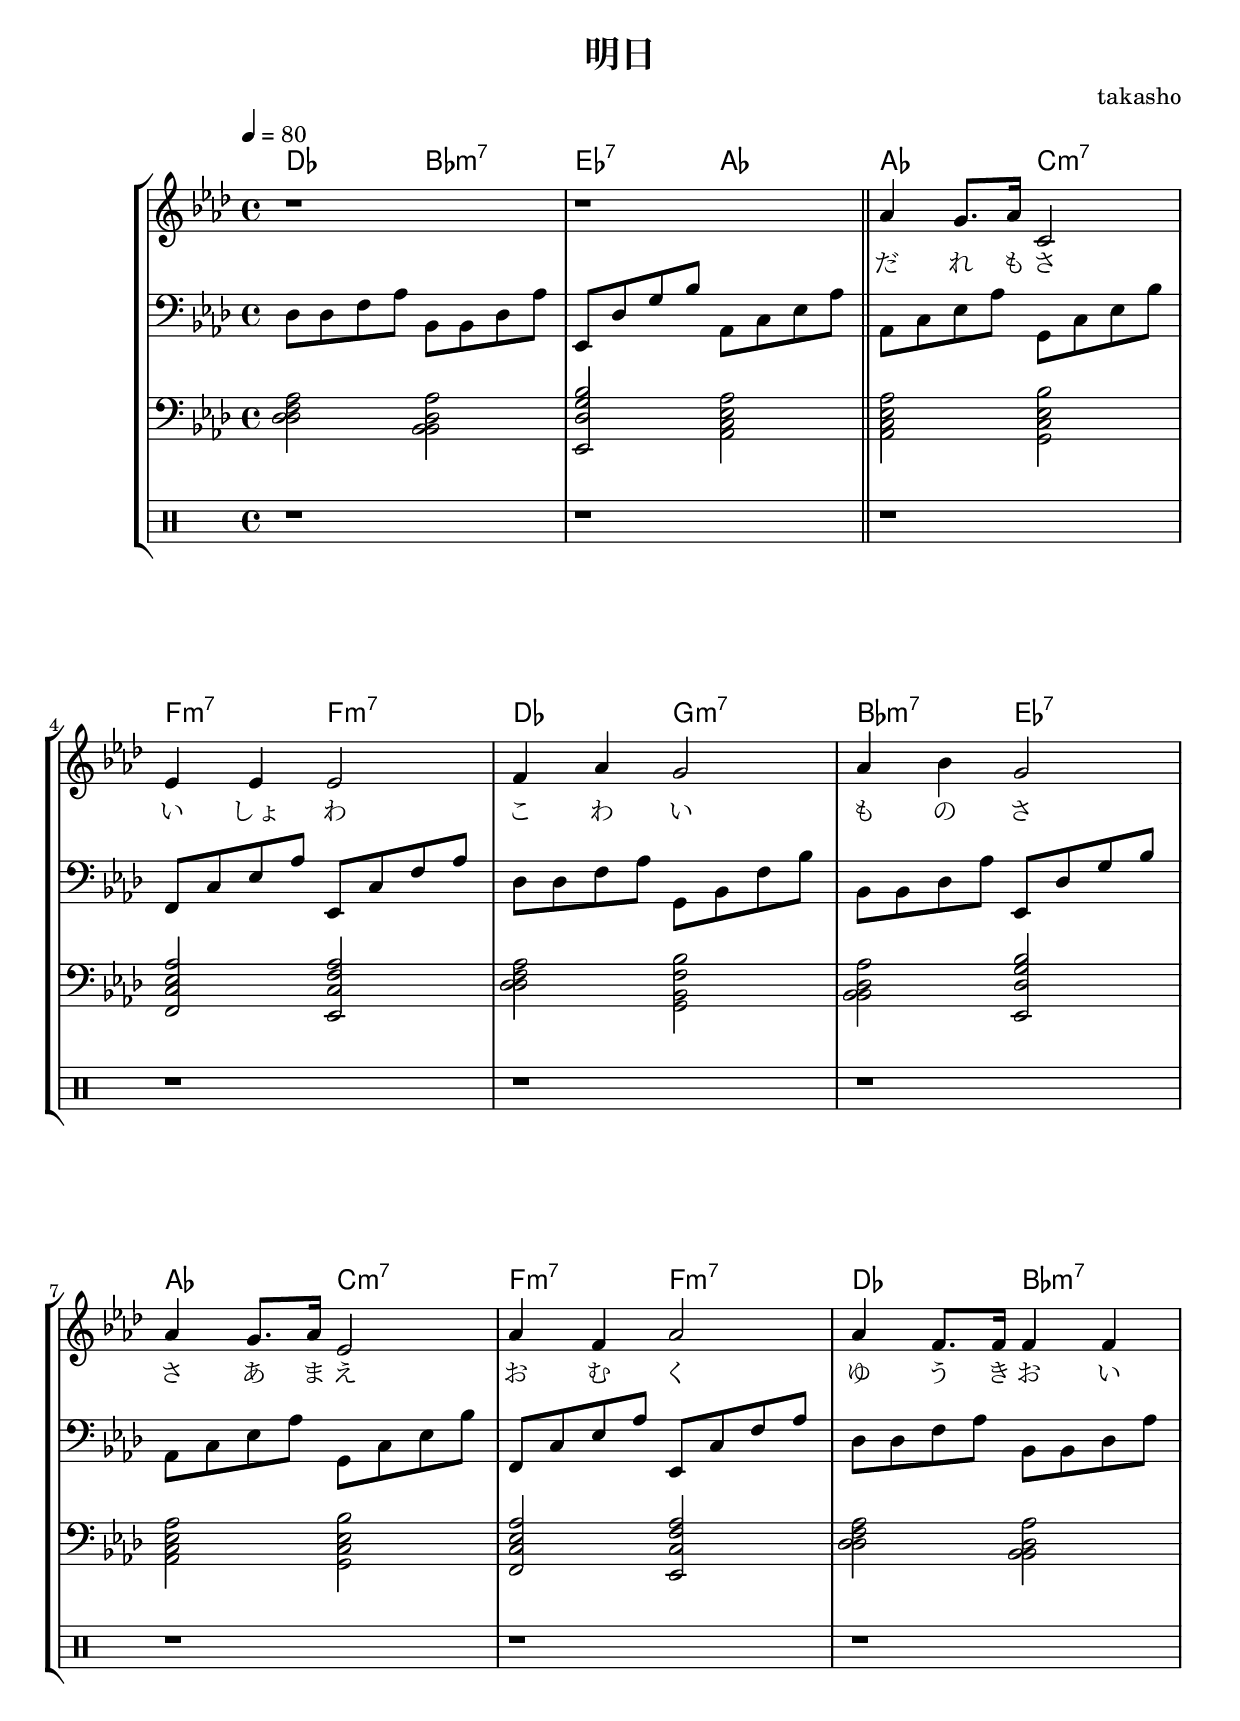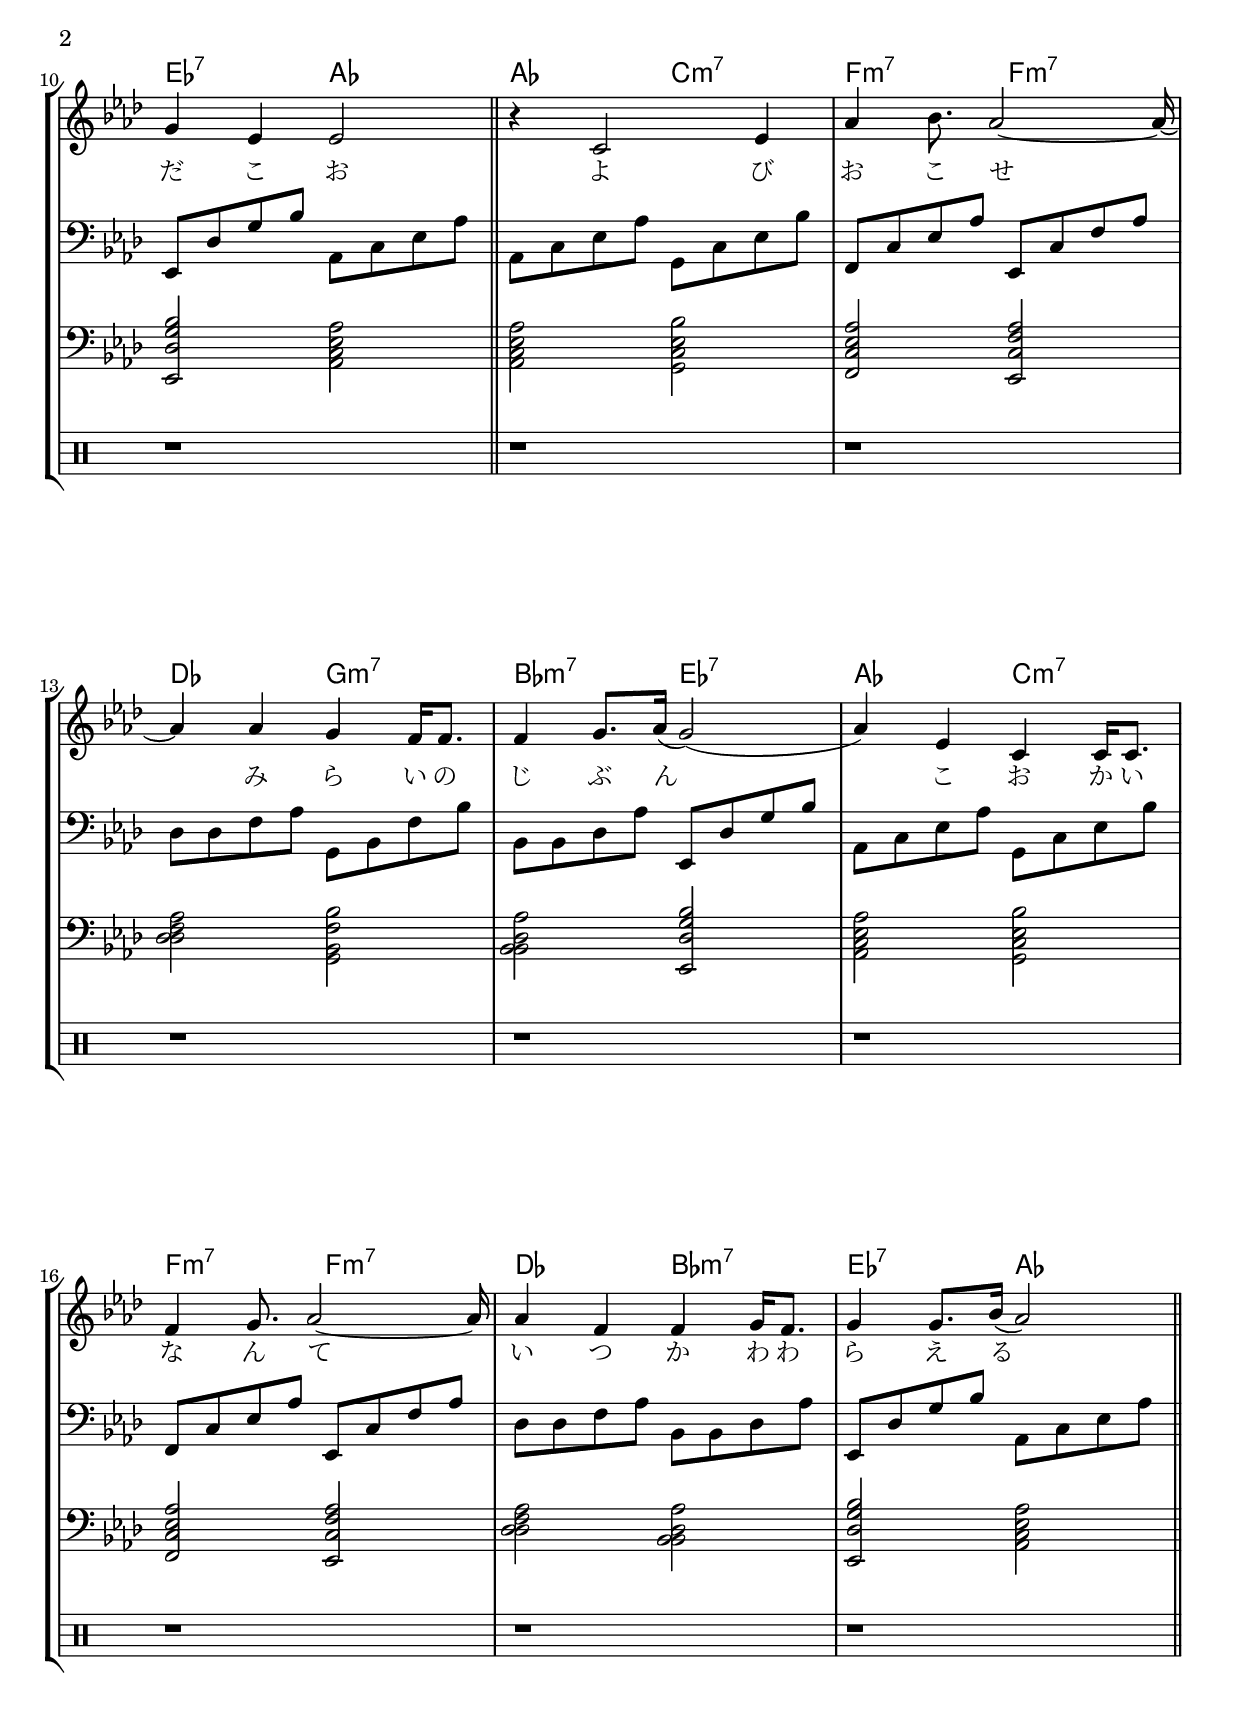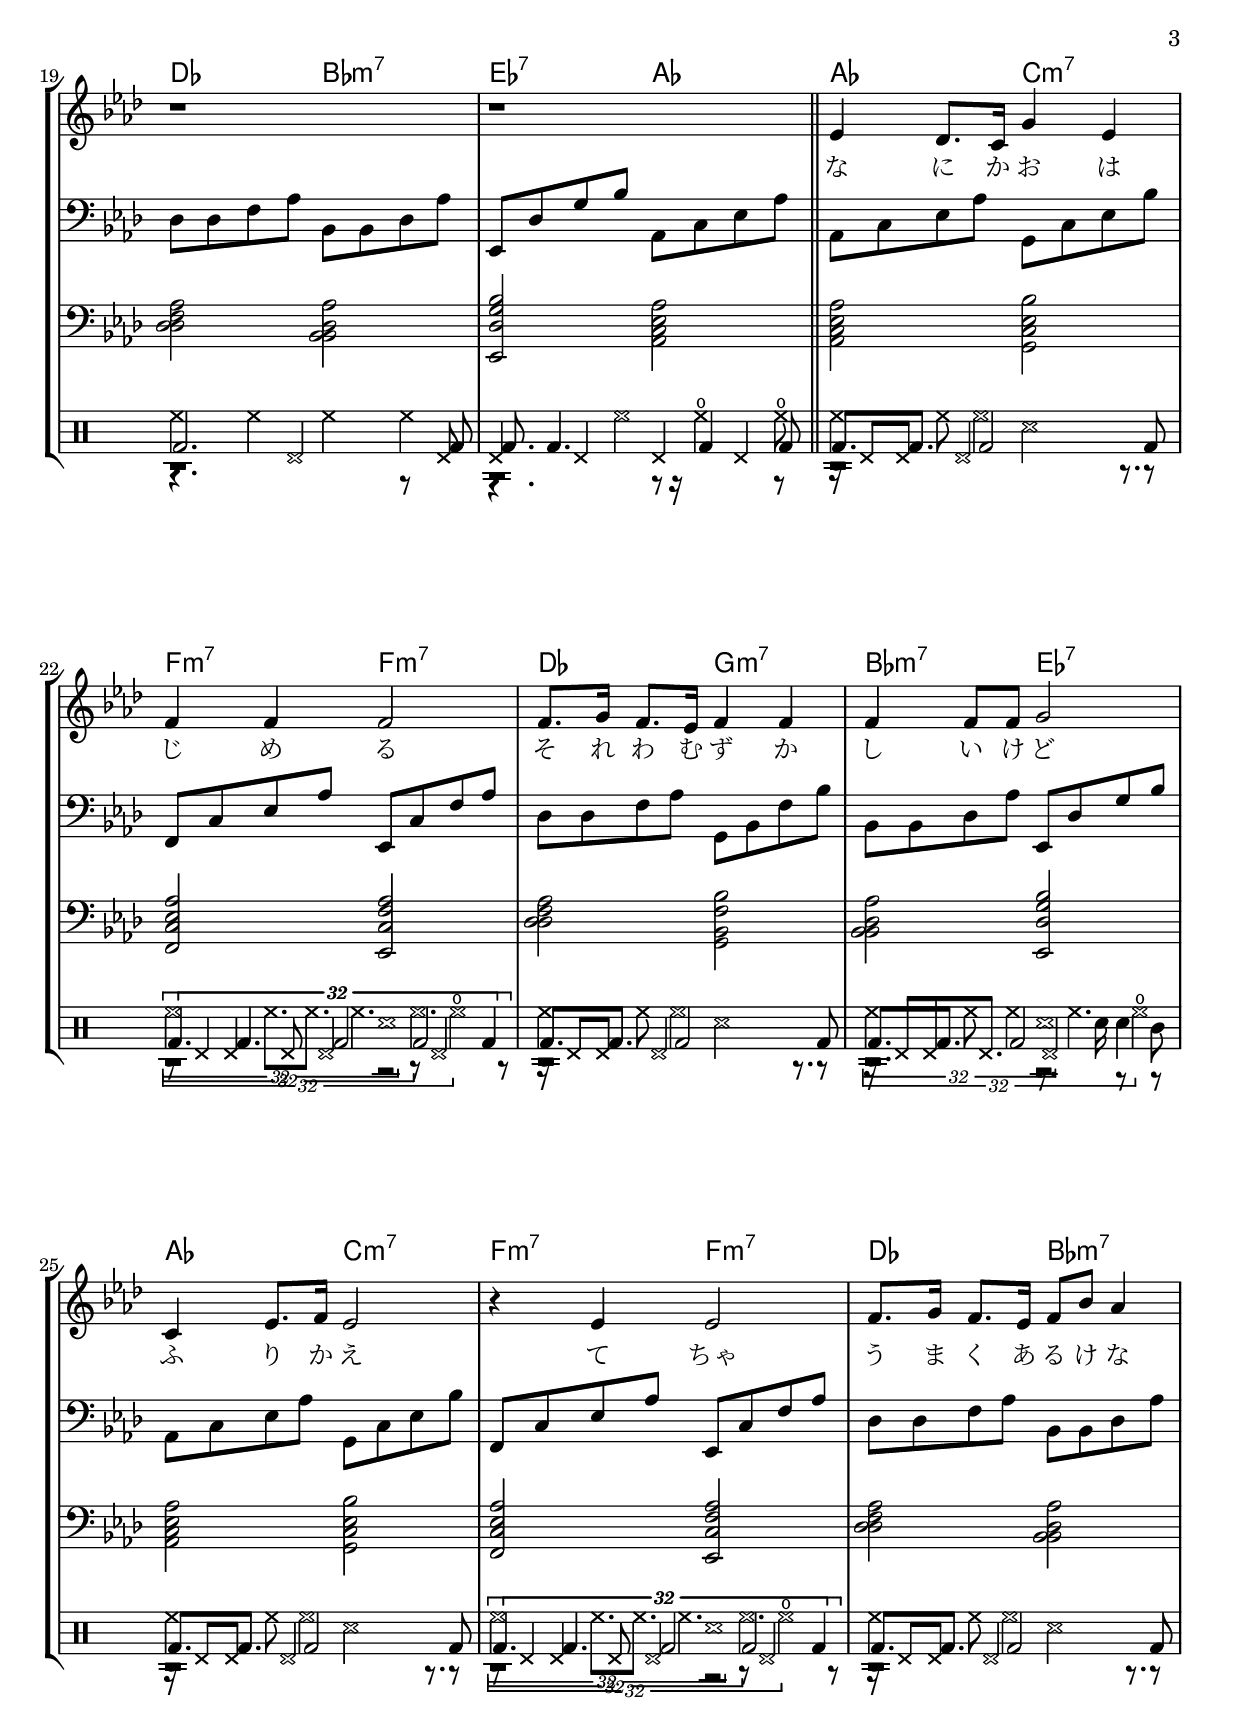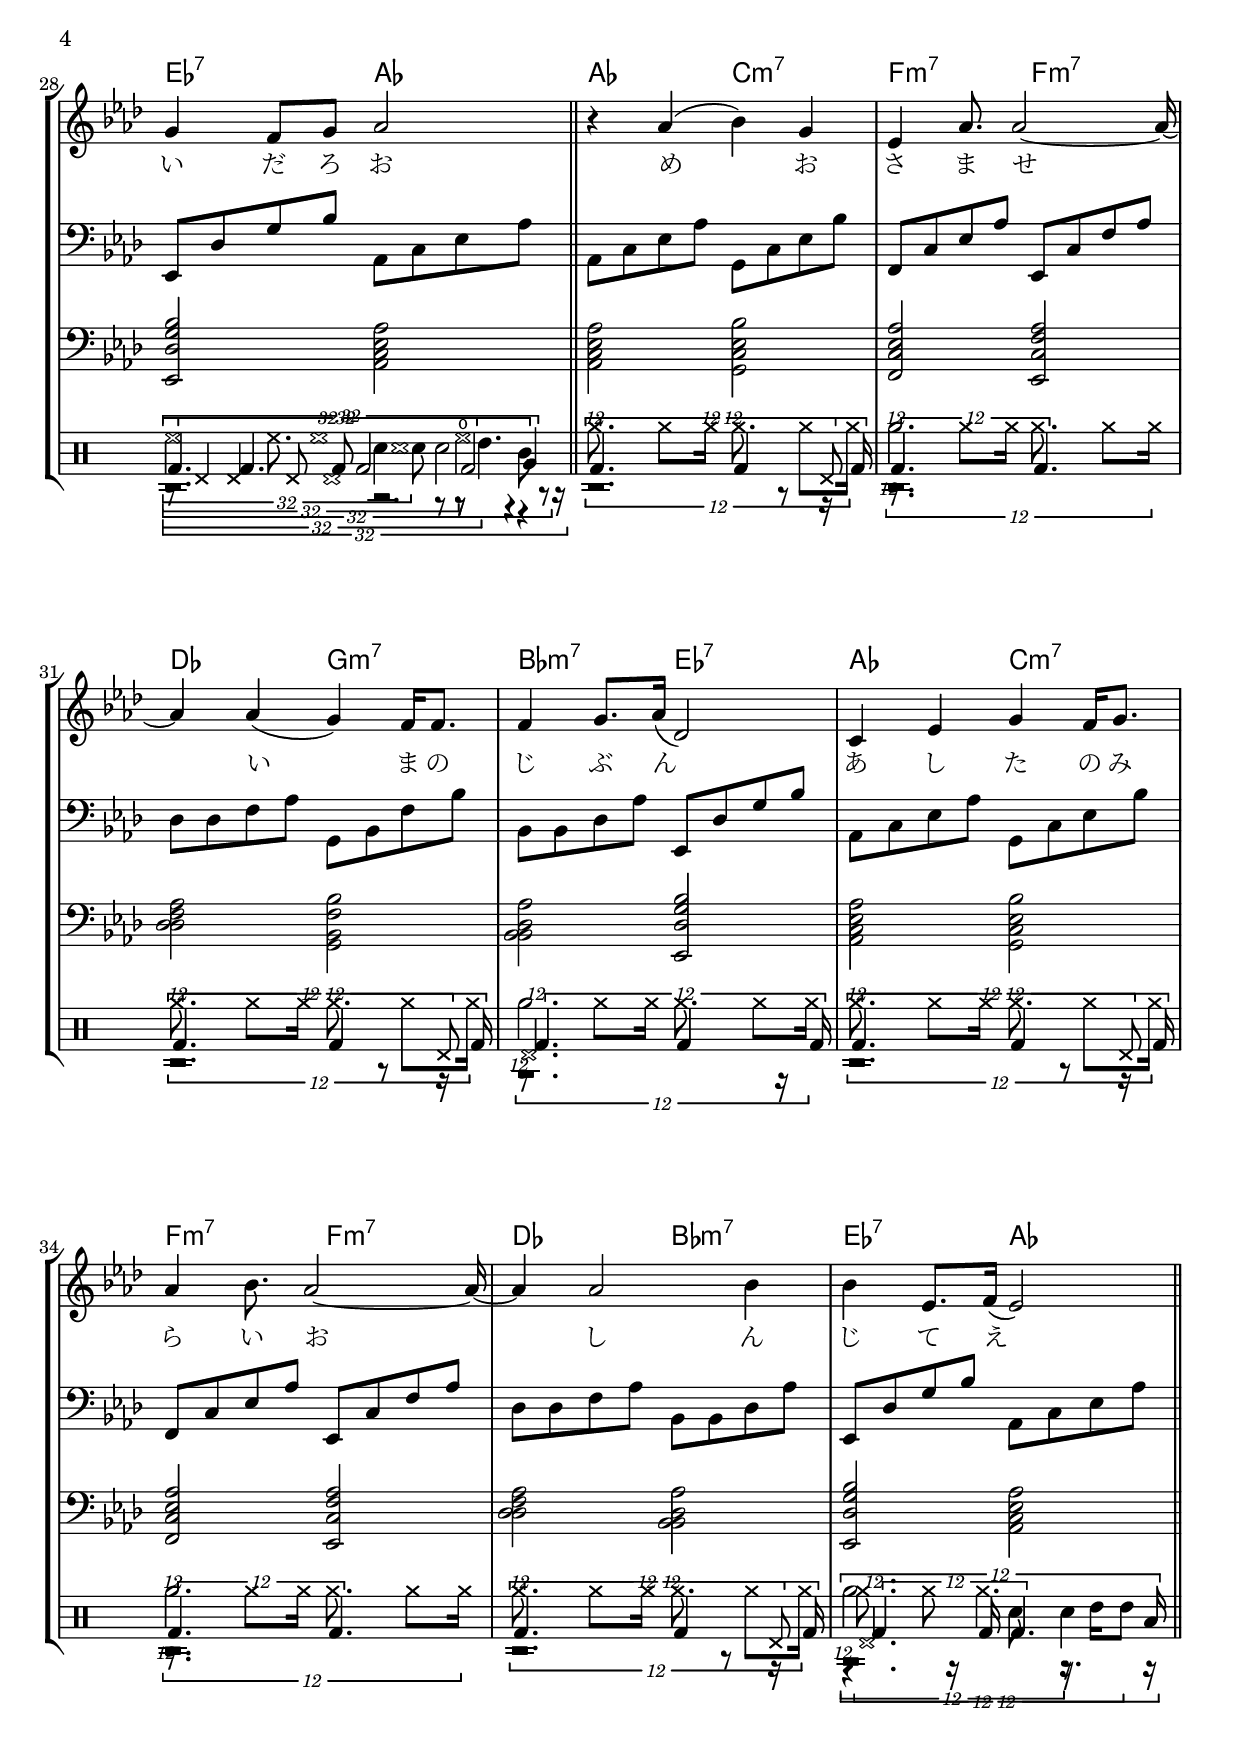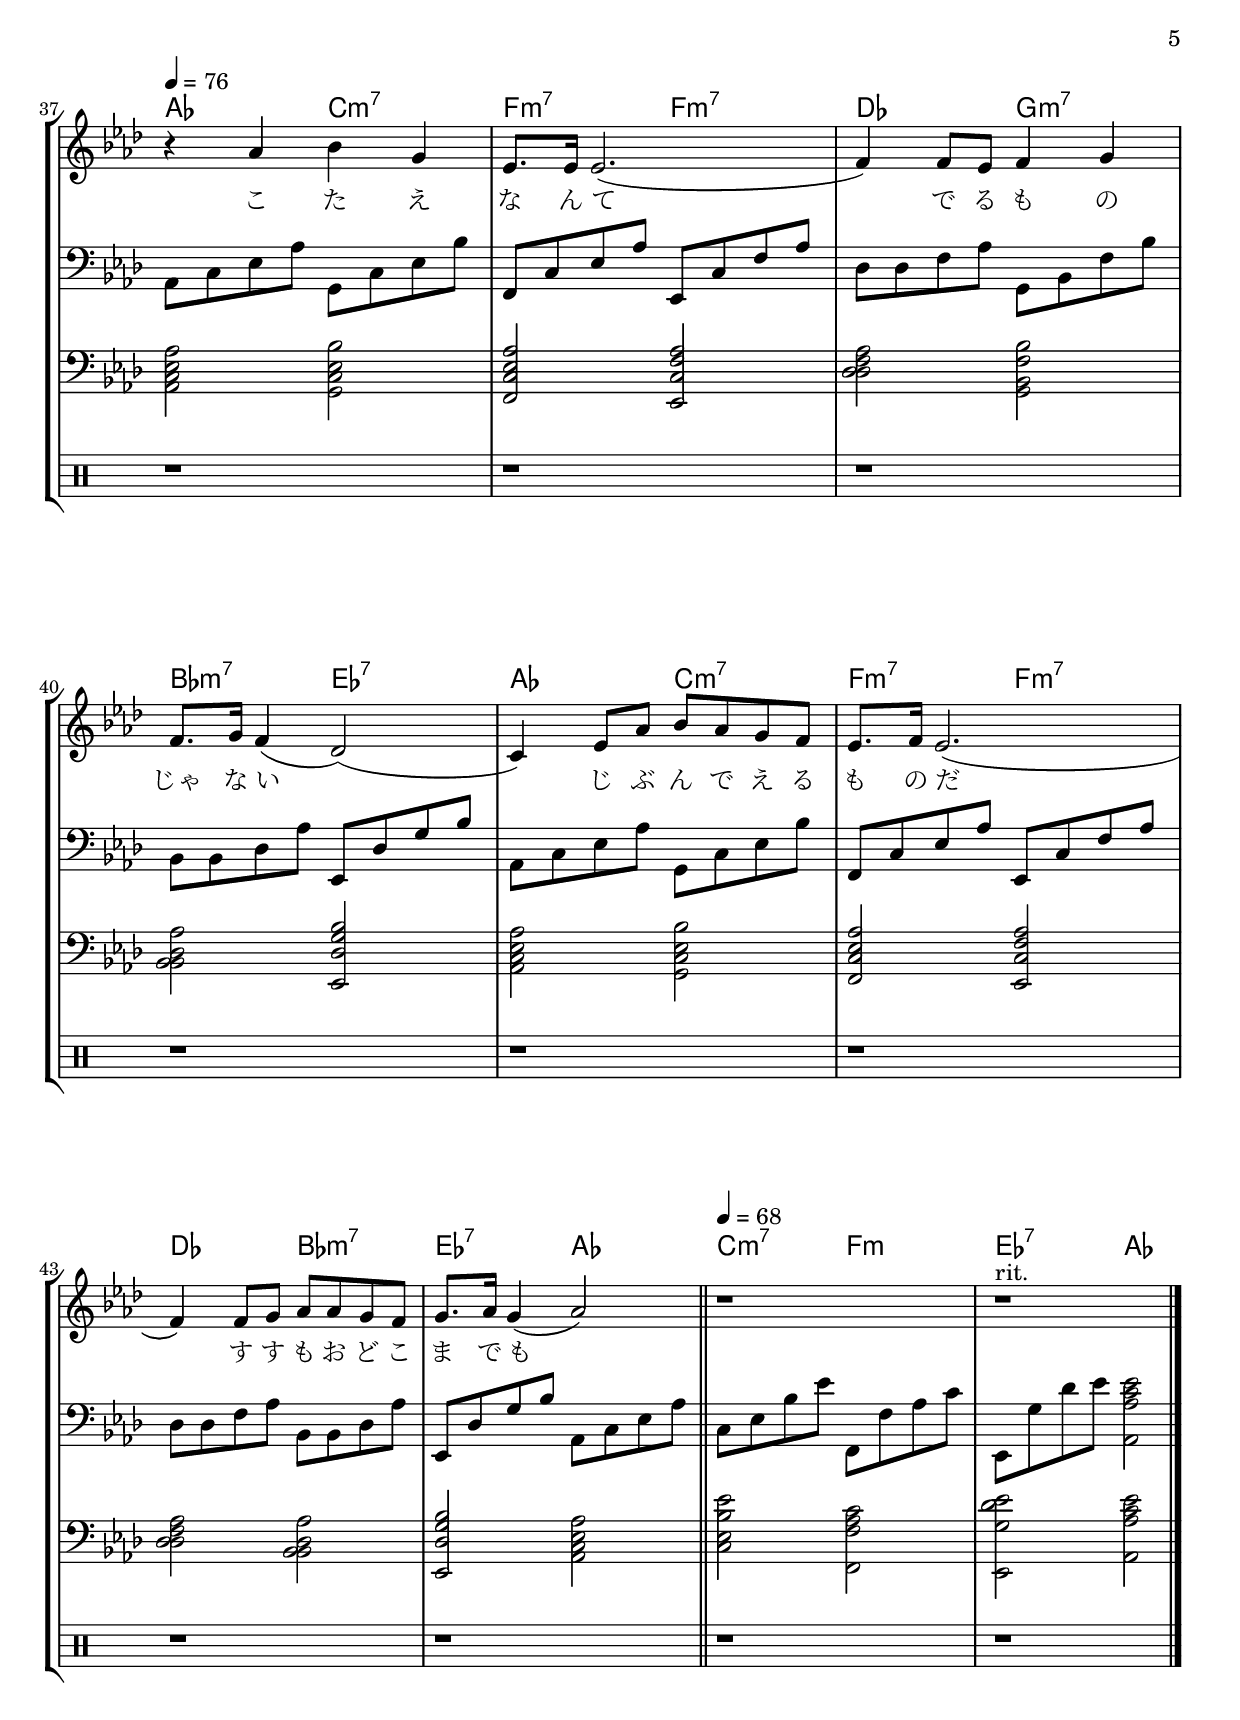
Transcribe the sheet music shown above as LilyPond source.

\version "2.12.1"

\header {
	title = \markup {明日}
	composer = \markup \center-column {takasho}
}

harmony = \chordmode {
	des2 bes:min7 es:7 as 

	as c:min7 f:min7 f:min7 des g:min7 bes:min7 es:7 as c:min7 f:min7 f:min7 des bes:min7 es:7 as 

	as c:min7 f:min7 f:min7 des g:min7 bes:min7 es:7 as c:min7 f:min7 f:min7 des bes:min7 es:7 as 

	des bes:min7 es:7 as 

	as c:min7 f:min7 f:min7 des g:min7 bes:min7 es:7 as c:min7 f:min7 f:min7 des bes:min7 es:7 as 

	as c:min7 f:min7 f:min7 des g:min7 bes:min7 es:7 as c:min7 f:min7 f:min7 des bes:min7 es:7 as 

	as c:min7 f:min7 f:min7 des g:min7 bes:min7 es:7 as c:min7 f:min7 f:min7 des bes:min7 es:7 as 

	c:min7 f:m es:7 as 
}

melody = {
	\key as \major
	\tempo 4 = 80
	r1 | r1   
	\set Staff.midiInstrument = #"fss0.35"
	 as'4  g'8.  as'16  c'2 
	es'4  es'4  es'2 
	f'4  as'4  g'2 
	as'4  bes'4  g'2 
	as'4  g'8.  as'16  es'2 
	as'4  f'4  as'2 
	as'4  f'8.  f'16  f'4  f'4 
	g'4  es'4  es'2
	\set Staff.midiInstrument = #"fss0.35"
	r4 c'2  es'4 
	as'4  bes'8.  as'2~as'16~ 
	as'4  as'4  g'4  f'16  f'8. 
	f'4  g'8.  as'16  (g'2) 
	(as'4)  es'4  c'4  c'16  c'8. 
	f'4  g'8.  as'2~as'16 
	as'4  f'4  f'4  g'16  f'8. 
	g'4  g'8.  bes'16  (as'2)
	r1 | r1   
	\set Staff.midiInstrument = #"fss0.35"
	 es'4  des'8.  c'16  g'4  es'4 
	f'4  f'4  f'2 
	f'8.  g'16  f'8.  es'16  f'4  f'4 
	f'4  f'8  f'8  g'2 
	c'4  es'8.  f'16  es'2 
	r4  es'4  es'2 
	f'8.  g'16  f'8.  es'16  f'8  bes'8  as'4 
	g'4  f'8  g'8  as'2
	\set Staff.midiInstrument = #"fss0.35"
	r4 as'4  (bes'4)  g'4 
	es'4  as'8.  as'2~as'16~ 
	as'4  as'4  (g'4)  f'16  f'8. 
	f'4  g'8.  as'16  (des'2) 
	c'4  es'4  g'4  f'16  g'8. 
	as'4  bes'8.  as'2~as'16~ 
	as'4  as'2  bes'4 
	bes'4  es'8.  f'16  (es'2)
	\set Staff.midiInstrument = #"fss0.35"
		\tempo 4 = 76
r4 as'4  bes'4  g'4 
	es'8.  es'16  es'2. 
	(f'4)  f'8  es'8  f'4  g'4 
	f'8.  g'16  f'4  (des'2) 
	(c'4)  es'8  as'8  bes'8  as'8  g'8  f'8 
	es'8.  f'16  es'2. 
	(f'4)  f'8  g'8  as'8  as'8  g'8  f'8 
	g'8.  as'16  g'4  (as'2)
	\tempo 4 = 68
	r1 | r1^"rit." \bar "|."
}

words = \lyricmode {
	
	だ  れ  も  さ  い  しょ  わ  こ  わ  い  も  の  さ  さ  あ  ま  え  お  む  く  ゆ  う  き  お  い  だ  こ  お  
	よ  び  お  こ  せ  み  ら  い  の  じ  ぶ  ん  こ  お  か  い  な  ん  て  い  つ  か  わ  わ  ら  え  る  
	
	な  に  か  お  は  じ  め  る  そ  れ  わ  む  ず  か  し  い  け  ど  ふ  り  か  え  て  ちゃ  う  ま  く  あ  る  け  な  い  だ  ろ  お  
	め  お  さ  ま  せ  い  ま  の  じ  ぶ  ん  あ  し  た  の  み  ら  い  お  し  ん  じ  て  え  
	こ  た  え  な  ん  て  で  る  も  の  じゃ  な  い  じ  ぶ  ん  で  え  る  も  の  だ  す  す  も  お  ど  こ  ま  で  も  
	
}

tempochange = {
	\tempo 4 = 80
	r1 | r1 \bar "||"
	\tempo 4 = 80
	r1 | r1 | r1 | r1 | r1 | r1 | r1 | r1 \bar "||"
	\tempo 4 = 80
	r1 | r1 | r1 | r1 | r1 | r1 | r1 | r1 \bar "||"
	\tempo 4 = 80
	r1 | r1 \bar "||"
	\tempo 4 = 80
	r1 | r1 | r1 | r1 | r1 | r1 | r1 | r1 \bar "||"
	\tempo 4 = 80
	r1 | r1 | r1 | r1 | r1 | r1 | r1 | r1 \bar "||"
	\tempo 4 = 76
	r1 | r1 | r1 | r1 | r1 | r1 | r1 | r1 \bar "||"
	\tempo 4 = 68
	r1 | \tempo 4 = 51 r2 \tempo 4 = 45 r2 \bar "|."
}

mainacc = {
	\clef bass
	\set Staff.midiInstrument = #"Acoustic Guitar (steel)"
	\key as \major
	\tempo 4 = 80
	des8 des8 f8 as8
	bes,8 bes,8 des8 as8
	es,8 des8 g8 bes8
	as,8 c8 es8 as8
	\bar "||"

	\set Staff.midiInstrument = #"Acoustic Guitar (steel)"
	as,8 c8 es8 as8
	g,8 c8 es8 bes8
	f,8 c8 es8 as8
	es,8 c8 f8 as8
	des8 des8 f8 as8
	g,8 bes,8 f8 bes8
	bes,8 bes,8 des8 as8
	es,8 des8 g8 bes8
	as,8 c8 es8 as8
	g,8 c8 es8 bes8
	f,8 c8 es8 as8
	es,8 c8 f8 as8
	des8 des8 f8 as8
	bes,8 bes,8 des8 as8
	es,8 des8 g8 bes8
	as,8 c8 es8 as8
	\bar "||"

	\set Staff.midiInstrument = #"Acoustic Guitar (steel)"
	as,8 c8 es8 as8
	g,8 c8 es8 bes8
	f,8 c8 es8 as8
	es,8 c8 f8 as8
	des8 des8 f8 as8
	g,8 bes,8 f8 bes8
	bes,8 bes,8 des8 as8
	es,8 des8 g8 bes8
	as,8 c8 es8 as8
	g,8 c8 es8 bes8
	f,8 c8 es8 as8
	es,8 c8 f8 as8
	des8 des8 f8 as8
	bes,8 bes,8 des8 as8
	es,8 des8 g8 bes8
	as,8 c8 es8 as8
	\bar "||"

	\set Staff.midiInstrument = #"Acoustic Guitar (steel)"
	des8 des8 f8 as8
	bes,8 bes,8 des8 as8
	es,8 des8 g8 bes8
	as,8 c8 es8 as8
	\bar "||"

	\set Staff.midiInstrument = #"Acoustic Guitar (steel)"
	as,8 c8 es8 as8
	g,8 c8 es8 bes8
	f,8 c8 es8 as8
	es,8 c8 f8 as8
	des8 des8 f8 as8
	g,8 bes,8 f8 bes8
	bes,8 bes,8 des8 as8
	es,8 des8 g8 bes8
	as,8 c8 es8 as8
	g,8 c8 es8 bes8
	f,8 c8 es8 as8
	es,8 c8 f8 as8
	des8 des8 f8 as8
	bes,8 bes,8 des8 as8
	es,8 des8 g8 bes8
	as,8 c8 es8 as8
	\bar "||"

	\set Staff.midiInstrument = #"Acoustic Guitar (steel)"
	as,8 c8 es8 as8
	g,8 c8 es8 bes8
	f,8 c8 es8 as8
	es,8 c8 f8 as8
	des8 des8 f8 as8
	g,8 bes,8 f8 bes8
	bes,8 bes,8 des8 as8
	es,8 des8 g8 bes8
	as,8 c8 es8 as8
	g,8 c8 es8 bes8
	f,8 c8 es8 as8
	es,8 c8 f8 as8
	des8 des8 f8 as8
	bes,8 bes,8 des8 as8
	es,8 des8 g8 bes8
	as,8 c8 es8 as8
	\bar "||"

	\set Staff.midiInstrument = #"Acoustic Guitar (steel)"
	\tempo 4 = 76
	as,8 c8 es8 as8
	g,8 c8 es8 bes8
	f,8 c8 es8 as8
	es,8 c8 f8 as8
	des8 des8 f8 as8
	g,8 bes,8 f8 bes8
	bes,8 bes,8 des8 as8
	es,8 des8 g8 bes8
	as,8 c8 es8 as8
	g,8 c8 es8 bes8
	f,8 c8 es8 as8
	es,8 c8 f8 as8
	des8 des8 f8 as8
	bes,8 bes,8 des8 as8
	es,8 des8 g8 bes8
	as,8 c8 es8 as8
	\bar "||"

	\set Staff.midiInstrument = #"Acoustic Guitar (steel)"
	\tempo 4 = 68
	c8 es8 bes8 es'8
	f,8 f8 as8 c'8
	es,8 g8 des'8 es'8
	<as, as c' es'>2
	\bar "|."
}

subacc = {
	\clef bass
	\set Staff.midiInstrument = #"Acoustic Guitar (nylon)"
	\key as \major
	\tempo 4 = 80
	<des des f as>2
	<bes, bes, des as>2
	<es, des g bes>2
	<as, c es as>2
	\bar "||"

	\set Staff.midiInstrument = #"Electric Guitar (clean)"
	<as, c es as>2
	<g, c es bes>2
	<f, c es as>2
	<es, c f as>2
	<des des f as>2
	<g, bes, f bes>2
	<bes, bes, des as>2
	<es, des g bes>2
	<as, c es as>2
	<g, c es bes>2
	<f, c es as>2
	<es, c f as>2
	<des des f as>2
	<bes, bes, des as>2
	<es, des g bes>2
	<as, c es as>2
	\bar "||"

	\set Staff.midiInstrument = #"Acoustic Guitar (nylon)"
	<as, c es as>2
	<g, c es bes>2
	<f, c es as>2
	<es, c f as>2
	<des des f as>2
	<g, bes, f bes>2
	<bes, bes, des as>2
	<es, des g bes>2
	<as, c es as>2
	<g, c es bes>2
	<f, c es as>2
	<es, c f as>2
	<des des f as>2
	<bes, bes, des as>2
	<es, des g bes>2
	<as, c es as>2
	\bar "||"

	\set Staff.midiInstrument = #"Electric Guitar (clean)"
	<des des f as>2
	<bes, bes, des as>2
	<es, des g bes>2
	<as, c es as>2
	\bar "||"

	\set Staff.midiInstrument = #"Electric Guitar (clean)"
	<as, c es as>2
	<g, c es bes>2
	<f, c es as>2
	<es, c f as>2
	<des des f as>2
	<g, bes, f bes>2
	<bes, bes, des as>2
	<es, des g bes>2
	<as, c es as>2
	<g, c es bes>2
	<f, c es as>2
	<es, c f as>2
	<des des f as>2
	<bes, bes, des as>2
	<es, des g bes>2
	<as, c es as>2
	\bar "||"

	\set Staff.midiInstrument = #"Electric Guitar (clean)"
	<as, c es as>2
	<g, c es bes>2
	<f, c es as>2
	<es, c f as>2
	<des des f as>2
	<g, bes, f bes>2
	<bes, bes, des as>2
	<es, des g bes>2
	<as, c es as>2
	<g, c es bes>2
	<f, c es as>2
	<es, c f as>2
	<des des f as>2
	<bes, bes, des as>2
	<es, des g bes>2
	<as, c es as>2
	\bar "||"

	\set Staff.midiInstrument = #"Acoustic Guitar (nylon)"
	\tempo 4 = 76
	<as, c es as>2
	<g, c es bes>2
	<f, c es as>2
	<es, c f as>2
	<des des f as>2
	<g, bes, f bes>2
	<bes, bes, des as>2
	<es, des g bes>2
	<as, c es as>2
	<g, c es bes>2
	<f, c es as>2
	<es, c f as>2
	<des des f as>2
	<bes, bes, des as>2
	<es, des g bes>2
	<as, c es as>2
	\bar "||"

	\set Staff.midiInstrument = #"Acoustic Guitar (nylon)"
	\tempo 4 = 68
	<c es bes es'>2
	<f, f as c'>2
	<es, g des' es'>2
	<as, as c' es'>2
	\bar "|."
}

percA = {
	\drummode {
	r1 |r1 \bar "||"
	r1 |r1 |r1 |r1 |r1 |r1 |r1 |r1 \bar "||"
	r1 |r1 |r1 |r1 |r1 |r1 |r1 |r1 \bar "||"
	r1  |r2 r8 hho4 hho8  \bar "||"
	hh4 hh8 hh2 r8  |\times 16/32{ hh2 hh8. hh8. hh4. hh2. } |hh4 hh8 hh2 r8  |hh4 hh8 hh4 hh4.  |hh4 hh8 hh2 r8  |\times 16/32{ hh2 hh8. hh8. hh4. hh2. } |hh4 hh8 hh2 r8  |\times 16/32{ hh2 hh8. hh1 r4 r16 } \bar "||"
	\times 16/12{ cymr8. cymr8 cymr16 cymr8. cymr8 cymr16 } |\times 16/12{ r8. cymr8 cymr16 cymr8. cymr8 cymr16 } |\times 16/12{ cymr8. cymr8 cymr16 cymr8. cymr8 cymr16 } |\times 16/12{ r8. cymr8 cymr16 cymr8. cymr8 cymr16 } |\times 16/12{ cymr8. cymr8 cymr16 cymr8. cymr8 cymr16 } |\times 16/12{ r8. cymr8 cymr16 cymr8. cymr8 cymr16 } |\times 16/12{ cymr8. cymr8 cymr16 cymr8. cymr8 cymr16 } |\times 16/12{ cymr8. cymr8 cymr4. r16 } \bar "||"
	r1 |r1 |r1 |r1 |r1 |r1 |r1 |r1 \bar "||"
	r1 |r1 \bar "|."
	}
}

percB = {
	\drummode {
	r1 |r1 \bar "||"
	r1 |r1 |r1 |r1 |r1 |r1 |r1 |r1 \bar "||"
	r1 |r1 |r1 |r1 |r1 |r1 |r1 |r1 \bar "||"
	r4. hhp2 hhp8  |hhp4 hhp4 hhp4 hhp4  \bar "||"
	r16 hhp8 hhp8 hhp2 r8.  |\times 16/32{ r8 hhp4 hhp4 hhp8 hhp2 r8 hhp2 r8 } |r16 hhp8 hhp8 hhp2 r8.  |r16 hhp8 hhp8 hhp8. hhp2  |r16 hhp8 hhp8 hhp2 r8.  |\times 16/32{ r8 hhp4 hhp4 hhp8 hhp2 r8 hhp2 r8 } |r16 hhp8 hhp8 hhp2 r8.  |\times 16/32{ r8 hhp4 hhp4 hhp8 hhp1 r4 } \bar "||"
	\times 16/12{ r2 r8 hhp8 } |\times 16/12{ r2. } |\times 16/12{ r2 r8 hhp8 } |\times 16/12{ hhp2. } |\times 16/12{ r2 r8 hhp8 } |\times 16/12{ r2. } |\times 16/12{ r2 r8 hhp8 } |\times 16/12{ hhp2. } \bar "||"
	r1 |r1 |r1 |r1 |r1 |r1 |r1 |r1 \bar "||"
	r1 |r1 \bar "|."
	}
}

percC = {
	\drummode {
	r1 |r1 \bar "||"
	r1 |r1 |r1 |r1 |r1 |r1 |r1 |r1 \bar "||"
	r1 |r1 |r1 |r1 |r1 |r1 |r1 |r1 \bar "||"
	hh4 hh4 hh4 hh4  |r4. hh2 r8  \bar "||"
	r1  |\times 16/32{ r1 r2 hho2 } |r1  |\times 16/32{ r1 r2 hho2 } |r1  |\times 16/32{ r1 r2 hho2 } |r1  |\times 16/32{ r1 r2 hho2 } \bar "||"
	\times 16/12{ bd4. bd4 r16 bd16 } |\times 16/12{ bd4. bd4. } |\times 16/12{ bd4. bd4 r16 bd16 } |\times 16/12{ bd4. bd4 r16 bd16 } |\times 16/12{ bd4. bd4 r16 bd16 } |\times 16/12{ bd4. bd4. } |\times 16/12{ bd4. bd4 r16 bd16 } |\times 16/12{ bd4 r16 bd16 bd4. } \bar "||"
	r1 |r1 |r1 |r1 |r1 |r1 |r1 |r1 \bar "||"
	r1 |r1 \bar "|."
	}
}

percD = {
	\drummode {
	r1 |r1 \bar "||"
	r1 |r1 |r1 |r1 |r1 |r1 |r1 |r1 \bar "||"
	r1 |r1 |r1 |r1 |r1 |r1 |r1 |r1 \bar "||"
	bd2. r8 bd8  |bd8. bd4. r16 bd4 bd8  \bar "||"
	bd8. bd8. bd2 bd8  |\times 16/32{ bd4. bd4. bd2 bd2 bd4 } |bd8. bd8. bd2 bd8  |bd8. bd8. bd2 r8  |bd8. bd8. bd2 bd8  |\times 16/32{ bd4. bd4. bd2 bd2 bd4 } |bd8. bd8. bd2 bd8  |\times 16/32{ bd4. bd4. bd8 bd2 r8 bd2 } \bar "||"
	\times 16/12{ r2. } |\times 16/12{ rb2. } |\times 16/12{ r2. } |\times 16/12{ rb2. } |\times 16/12{ r2. } |\times 16/12{ rb2. } |\times 16/12{ r2. } |\times 16/12{ rb2. } \bar "||"
	r1 |r1 |r1 |r1 |r1 |r1 |r1 |r1 \bar "||"
	r1 |r1 \bar "|."
	}
}

percE = {
	\drummode {
	r1 |r1 \bar "||"
	r1 |r1 |r1 |r1 |r1 |r1 |r1 |r1 \bar "||"
	r1 |r1 |r1 |r1 |r1 |r1 |r1 |r1 \bar "||"
	r1 | r1 \bar "||"
	r2 ss2  |\times 16/32{ r1 ss1 } |r2 ss2  |\times 16/32{ r1 ss1 } |r2 ss2  |\times 16/32{ r1 ss1 } |r2 ss2  |\times 16/32{ r1 ss1 } \bar "||"
	r1 |r1 |r1 |r1 |r1 |r1 |r1 |\times 16/12{ r4. sn8 sn4 } \bar "||"
	r1 |r1 |r1 |r1 |r1 |r1 |r1 |r1 \bar "||"
	r1 |r1 \bar "|."
	}
}

percF = {
	\drummode {
	r1 | r1 \bar "||"
	r1 | r1 | r1 | r1 | r1 | r1 | r1 | r1 \bar "||"
	r1 | r1 | r1 | r1 | r1 | r1 | r1 | r1 \bar "||"
	r1 | r1 \bar "||"
	r1 |r1 |r1 |r2 r8. sn16 sn4  |r1 |r1 |r1 |\times 16/32{ r1 sn4 sn8 sn2 r8 } \bar "||"
	r1 |r1 |r1 |r1 |r1 |r1 |r1 |\times 16/12{ r2 r16 tommh16 tommh8 } \bar "||"
	r1 | r1 | r1 | r1 | r1 | r1 | r1 | r1 \bar "||"
	r1 | r1 \bar "|."
	}
}

percG = {
	\drummode {
	r1 | r1 \bar "||"
	r1 | r1 | r1 | r1 | r1 | r1 | r1 | r1 \bar "||"
	r1 | r1 | r1 | r1 | r1 | r1 | r1 | r1 \bar "||"
	r1 | r1 \bar "||"
	r1 |r1 |r1 |r2. r8 tomml8  |r1 |r1 |r1 |r2. r8 tomml8  \bar "||"
	r1 |r1 |r1 |r1 |r1 |r1 |r1 |\times 16/12{ r2 r8. toml16 } \bar "||"
	r1 | r1 | r1 | r1 | r1 | r1 | r1 | r1 \bar "||"
	r1 | r1 \bar "|."
	}
}

percH = {
	\drummode {
	r1 | r1 \bar "||"
	r1 | r1 | r1 | r1 | r1 | r1 | r1 | r1 \bar "||"
	r1 | r1 | r1 | r1 | r1 | r1 | r1 | r1 \bar "||"
	r1 | r1 \bar "||"
	r1 |r1 |r1 |r1 |r1 |r1 |r1 |\times 16/32{ r1 r2 r8 tommh4. } \bar "||"
	r1 | r1 | r1 | r1 | r1 | r1 | r1 | r1 \bar "||"
	r1 | r1 | r1 | r1 | r1 | r1 | r1 | r1 \bar "||"
	r1 | r1 \bar "|."
	}
}

percI = {
	\drummode {
	r1 | r1 \bar "||"
	r1 | r1 | r1 | r1 | r1 | r1 | r1 | r1 \bar "||"
	r1 | r1 | r1 | r1 | r1 | r1 | r1 | r1 \bar "||"
	r1 | r1 \bar "||"
	r1 |r1 |r1 |r1 |r1 |r1 |r1 |\times 16/32{ r1 r2. tomfh4 } \bar "||"
	r1 | r1 | r1 | r1 | r1 | r1 | r1 | r1 \bar "||"
	r1 | r1 | r1 | r1 | r1 | r1 | r1 | r1 \bar "||"
	r1 | r1 \bar "|."
	}
}

\score {
	<<
		\new StaffGroup <<
			\new ChordNames {\harmony}
			\new Voice = "melody" {\melody}
			\new Lyrics \lyricsto "melody" \words
			\new Staff = "mainacc" {\mainacc}
			\new Staff = "subacc" {\subacc}
			\new DrumStaff <<
				\new DrumVoice {\percA}
				\new DrumVoice {\percB}
				\new DrumVoice {\percC}
				\new DrumVoice {\percD}
				\new DrumVoice {\percE}
				\new DrumVoice {\percF}
				\new DrumVoice {\percG}
				\new DrumVoice {\percH}
				\new DrumVoice {\percI}
			>>
		>>
	>>
	\layout { }
}
